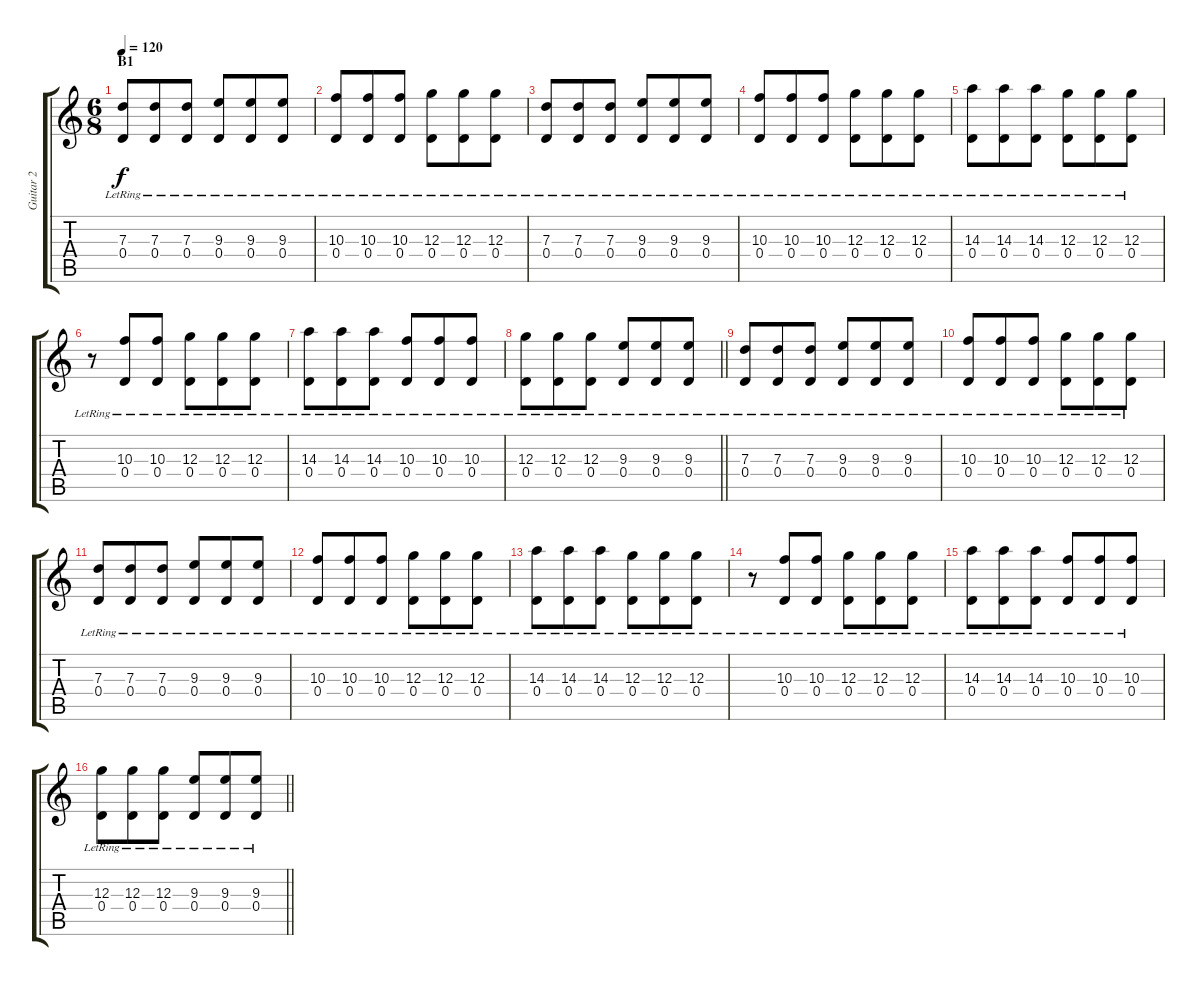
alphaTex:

\track ("Guitar 2" "Guitar 2") {instrument electricguitarclean}
\staff {score tabs}
\tuning (E4 B3 G3 D3 A2 E2) {hide}
\ts (6 8)
\section ("" "B1")
\tempo 120
\clef g2
\ks c
(7.3{lr} 0.4{lr}).8{dy f} (7.3{lr} 0.4{lr}).8 (7.3{lr} 0.4{lr}).8 (9.3{lr} 0.4{lr}).8 (9.3{lr} 0.4{lr}).8 (9.3{lr} 0.4{lr}).8 |
(10.3{lr} 0.4{lr}).8 (10.3{lr} 0.4{lr}).8 (10.3{lr} 0.4{lr}).8 (12.3{lr} 0.4{lr}).8 (12.3{lr} 0.4{lr}).8 (12.3{lr} 0.4{lr}).8 |
(7.3{lr} 0.4{lr}).8 (7.3{lr} 0.4{lr}).8 (7.3{lr} 0.4{lr}).8 (9.3{lr} 0.4{lr}).8 (9.3{lr} 0.4{lr}).8 (9.3{lr} 0.4{lr}).8 |
(10.3{lr} 0.4{lr}).8 (10.3{lr} 0.4{lr}).8 (10.3{lr} 0.4{lr}).8 (12.3{lr} 0.4{lr}).8 (12.3{lr} 0.4{lr}).8 (12.3{lr} 0.4{lr}).8 |
(14.3{lr} 0.4{lr}).8 (14.3{lr} 0.4{lr}).8 (14.3{lr} 0.4{lr}).8 (12.3{lr} 0.4{lr}).8 (12.3{lr} 0.4{lr}).8 (12.3{lr} 0.4{lr}).8 |
r.8 (10.3{lr} 0.4{lr}).8 (10.3{lr} 0.4{lr}).8 (12.3{lr} 0.4{lr}).8 (12.3{lr} 0.4{lr}).8 (12.3{lr} 0.4{lr}).8 |
(14.3{lr} 0.4{lr}).8 (14.3{lr} 0.4{lr}).8 (14.3{lr} 0.4{lr}).8 (10.3{lr} 0.4{lr}).8 (10.3{lr} 0.4{lr}).8 (10.3{lr} 0.4{lr}).8 |
\barLineRight lightlight
(12.3{lr} 0.4{lr}).8 (12.3{lr} 0.4{lr}).8 (12.3{lr} 0.4{lr}).8 (9.3{lr} 0.4{lr}).8 (9.3{lr} 0.4{lr}).8 (9.3{lr} 0.4{lr}).8 |
(7.3{lr} 0.4{lr}).8 (7.3{lr} 0.4{lr}).8 (7.3{lr} 0.4{lr}).8 (9.3{lr} 0.4{lr}).8 (9.3{lr} 0.4{lr}).8 (9.3{lr} 0.4{lr}).8 |
(10.3{lr} 0.4{lr}).8 (10.3{lr} 0.4{lr}).8 (10.3{lr} 0.4{lr}).8 (12.3{lr} 0.4{lr}).8 (12.3{lr} 0.4{lr}).8 (12.3{lr} 0.4{lr}).8 |
(7.3{lr} 0.4{lr}).8 (7.3{lr} 0.4{lr}).8 (7.3{lr} 0.4{lr}).8 (9.3{lr} 0.4{lr}).8 (9.3{lr} 0.4{lr}).8 (9.3{lr} 0.4{lr}).8 |
(10.3{lr} 0.4{lr}).8 (10.3{lr} 0.4{lr}).8 (10.3{lr} 0.4{lr}).8 (12.3{lr} 0.4{lr}).8 (12.3{lr} 0.4{lr}).8 (12.3{lr} 0.4{lr}).8 |
(14.3{lr} 0.4{lr}).8 (14.3{lr} 0.4{lr}).8 (14.3{lr} 0.4{lr}).8 (12.3{lr} 0.4{lr}).8 (12.3{lr} 0.4{lr}).8 (12.3{lr} 0.4{lr}).8 |
r.8 (10.3{lr} 0.4{lr}).8 (10.3{lr} 0.4{lr}).8 (12.3{lr} 0.4{lr}).8 (12.3{lr} 0.4{lr}).8 (12.3{lr} 0.4{lr}).8 |
(14.3{lr} 0.4{lr}).8 (14.3{lr} 0.4{lr}).8 (14.3{lr} 0.4{lr}).8 (10.3{lr} 0.4{lr}).8 (10.3{lr} 0.4{lr}).8 (10.3{lr} 0.4{lr}).8 |
\barLineRight lightlight
(12.3{lr} 0.4{lr}).8 (12.3{lr} 0.4{lr}).8 (12.3{lr} 0.4{lr}).8 (9.3{lr} 0.4{lr}).8 (9.3{lr} 0.4{lr}).8 (9.3{lr} 0.4{lr}).8
